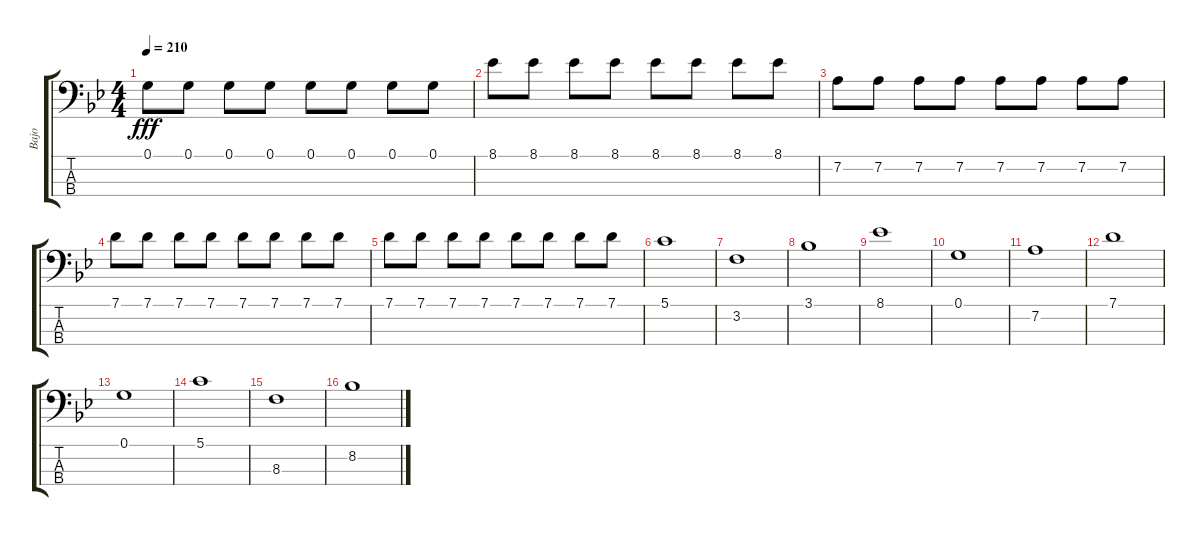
\track ("Bajo" "Bajo") {instrument electricbassfinger}
\staff {score tabs}
\tuning (G2 D2 A1 E1) {hide}
\ts (4 4)
\tempo 210
\clef f4
\ks gminor
0.1.8{dy fff} 0.1.8 0.1.8 0.1.8 0.1.8 0.1.8 0.1.8 0.1.8 |
8.1.8 8.1.8 8.1.8 8.1.8 8.1.8 8.1.8 8.1.8 8.1.8 |
7.2.8 7.2.8 7.2.8 7.2.8 7.2.8 7.2.8 7.2.8 7.2.8 |
7.1.8 7.1.8 7.1.8 7.1.8 7.1.8 7.1.8 7.1.8 7.1.8 |
7.1.8 7.1.8 7.1.8 7.1.8 7.1.8 7.1.8 7.1.8 7.1.8 |
5.1.1 |
3.2.1 |
3.1.1 |
8.1.1 |
0.1.1 |
7.2.1 |
7.1.1 |
0.1.1 |
5.1.1 |
8.3.1 |
8.2.1
